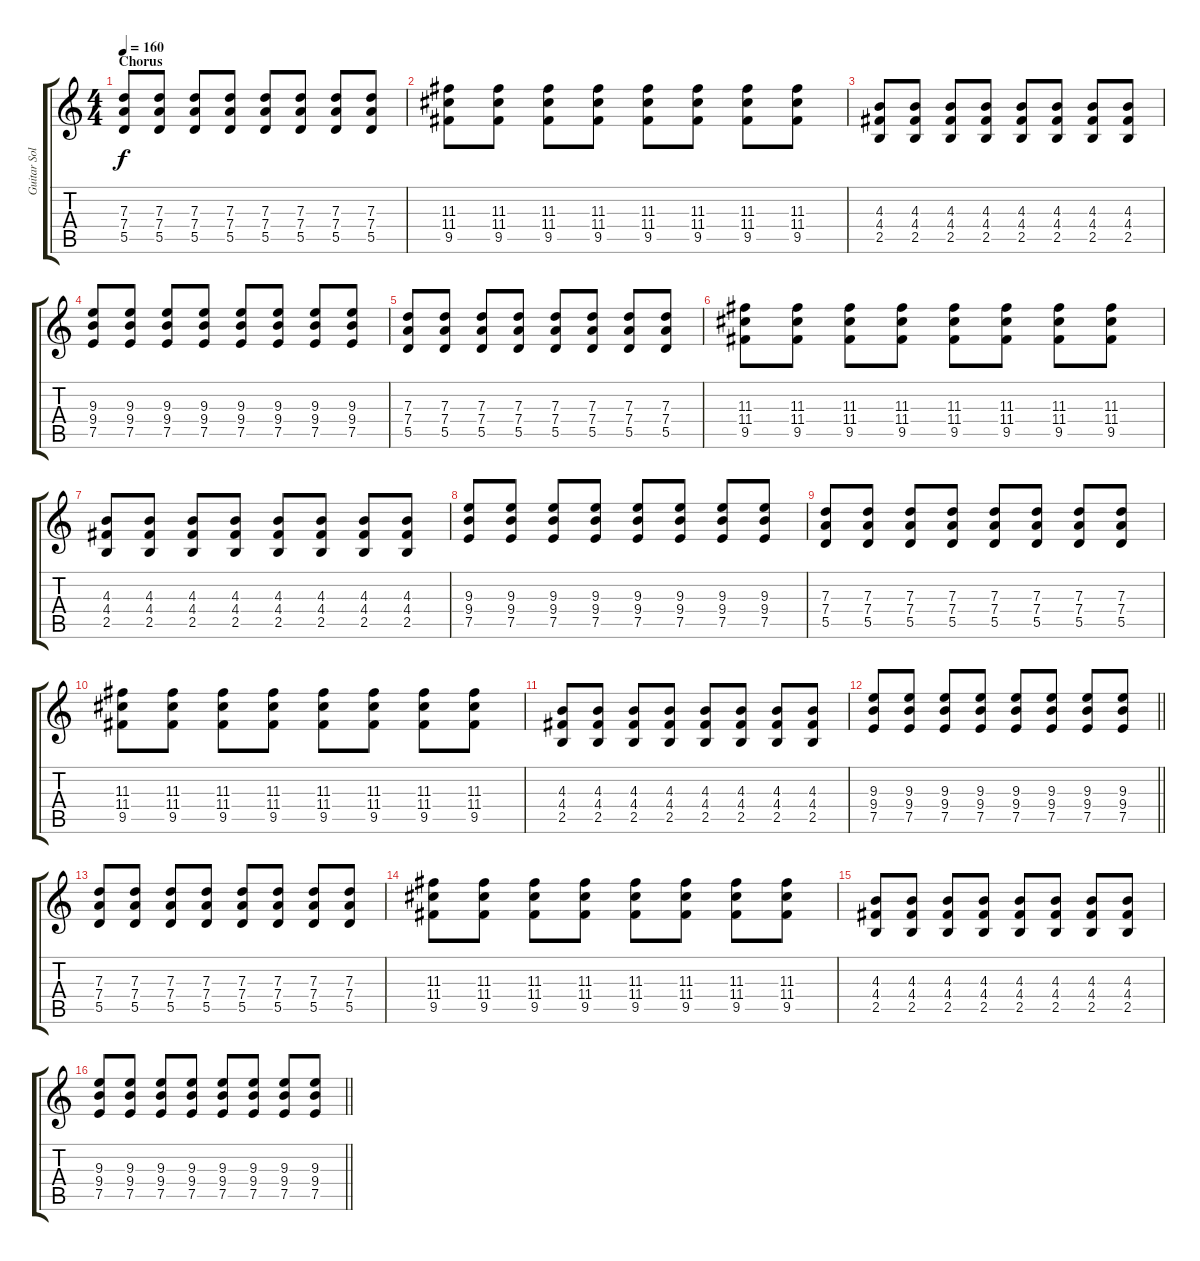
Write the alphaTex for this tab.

\track ("Guitar Solo" "Guitar Sol") {instrument overdrivenguitar}
\staff {score tabs}
\tuning (E4 B3 G3 D3 A2 E2) {hide}
\ts (4 4)
\section ("" "Chorus")
\tempo 160
\clef g2
\ks c
(7.3 7.4 5.5).8{dy f} (7.3 7.4 5.5).8 (7.3 7.4 5.5).8 (7.3 7.4 5.5).8 (7.3 7.4 5.5).8 (7.3 7.4 5.5).8 (7.3 7.4 5.5).8 (7.3 7.4 5.5).8 |
(11.3 11.4 9.5).8 (11.3 11.4 9.5).8 (11.3 11.4 9.5).8 (11.3 11.4 9.5).8 (11.3 11.4 9.5).8 (11.3 11.4 9.5).8 (11.3 11.4 9.5).8 (11.3 11.4 9.5).8 |
(4.3 4.4 2.5).8 (4.3 4.4 2.5).8 (4.3 4.4 2.5).8 (4.3 4.4 2.5).8 (4.3 4.4 2.5).8 (4.3 4.4 2.5).8 (4.3 4.4 2.5).8 (4.3 4.4 2.5).8 |
(9.3 9.4 7.5).8 (9.3 9.4 7.5).8 (9.3 9.4 7.5).8 (9.3 9.4 7.5).8 (9.3 9.4 7.5).8 (9.3 9.4 7.5).8 (9.3 9.4 7.5).8 (9.3 9.4 7.5).8 |
(7.3 7.4 5.5).8 (7.3 7.4 5.5).8 (7.3 7.4 5.5).8 (7.3 7.4 5.5).8 (7.3 7.4 5.5).8 (7.3 7.4 5.5).8 (7.3 7.4 5.5).8 (7.3 7.4 5.5).8 |
(11.3 11.4 9.5).8 (11.3 11.4 9.5).8 (11.3 11.4 9.5).8 (11.3 11.4 9.5).8 (11.3 11.4 9.5).8 (11.3 11.4 9.5).8 (11.3 11.4 9.5).8 (11.3 11.4 9.5).8 |
(4.3 4.4 2.5).8 (4.3 4.4 2.5).8 (4.3 4.4 2.5).8 (4.3 4.4 2.5).8 (4.3 4.4 2.5).8 (4.3 4.4 2.5).8 (4.3 4.4 2.5).8 (4.3 4.4 2.5).8 |
(9.3 9.4 7.5).8 (9.3 9.4 7.5).8 (9.3 9.4 7.5).8 (9.3 9.4 7.5).8 (9.3 9.4 7.5).8 (9.3 9.4 7.5).8 (9.3 9.4 7.5).8 (9.3 9.4 7.5).8 |
(7.3 7.4 5.5).8 (7.3 7.4 5.5).8 (7.3 7.4 5.5).8 (7.3 7.4 5.5).8 (7.3 7.4 5.5).8 (7.3 7.4 5.5).8 (7.3 7.4 5.5).8 (7.3 7.4 5.5).8 |
(11.3 11.4 9.5).8 (11.3 11.4 9.5).8 (11.3 11.4 9.5).8 (11.3 11.4 9.5).8 (11.3 11.4 9.5).8 (11.3 11.4 9.5).8 (11.3 11.4 9.5).8 (11.3 11.4 9.5).8 |
(4.3 4.4 2.5).8 (4.3 4.4 2.5).8 (4.3 4.4 2.5).8 (4.3 4.4 2.5).8 (4.3 4.4 2.5).8 (4.3 4.4 2.5).8 (4.3 4.4 2.5).8 (4.3 4.4 2.5).8 |
\barLineRight lightlight
(9.3 9.4 7.5).8 (9.3 9.4 7.5).8 (9.3 9.4 7.5).8 (9.3 9.4 7.5).8 (9.3 9.4 7.5).8 (9.3 9.4 7.5).8 (9.3 9.4 7.5).8 (9.3 9.4 7.5).8 |
(7.3 7.4 5.5).8 (7.3 7.4 5.5).8 (7.3 7.4 5.5).8 (7.3 7.4 5.5).8 (7.3 7.4 5.5).8 (7.3 7.4 5.5).8 (7.3 7.4 5.5).8 (7.3 7.4 5.5).8 |
(11.3 11.4 9.5).8 (11.3 11.4 9.5).8 (11.3 11.4 9.5).8 (11.3 11.4 9.5).8 (11.3 11.4 9.5).8 (11.3 11.4 9.5).8 (11.3 11.4 9.5).8 (11.3 11.4 9.5).8 |
(4.3 4.4 2.5).8 (4.3 4.4 2.5).8 (4.3 4.4 2.5).8 (4.3 4.4 2.5).8 (4.3 4.4 2.5).8 (4.3 4.4 2.5).8 (4.3 4.4 2.5).8 (4.3 4.4 2.5).8 |
\barLineRight lightlight
(9.3 9.4 7.5).8 (9.3 9.4 7.5).8 (9.3 9.4 7.5).8 (9.3 9.4 7.5).8 (9.3 9.4 7.5).8 (9.3 9.4 7.5).8 (9.3 9.4 7.5).8 (9.3 9.4 7.5).8
